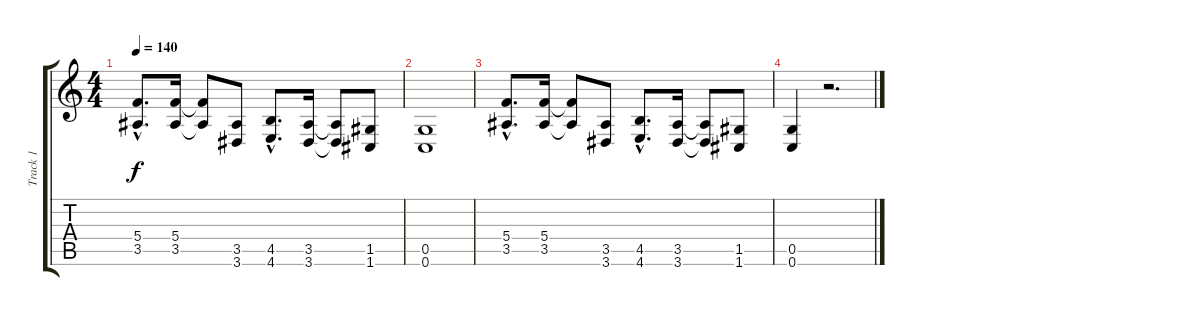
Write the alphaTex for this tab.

\track ("Track 1" "Track 1") {instrument distortionguitar}
\staff {score tabs}
\tuning (D4 A3 F3 C3 G2 C2) {hide}
\ts (4 4)
\tempo 140
\clef g2
\ks c
(5.4{hac} 3.5{hac}).8{d dy f} (5.4 3.5).16 (5.4{t} 3.5{t}).8 (3.5 3.6).8 (4.5{hac} 4.6{hac}).8{d} (3.5 3.6).16 (3.5{t} 3.6{t}).8 (1.5 1.6).8 |
(0.5 0.6).1 |
(5.4{hac} 3.5{hac}).8{d} (5.4 3.5).16 (5.4{t} 3.5{t}).8 (3.5 3.6).8 (4.5{hac} 4.6{hac}).8{d} (3.5 3.6).16 (3.5{t} 3.6{t}).8 (1.5 1.6).8 |
(0.5 0.6).4 r.2{d}
